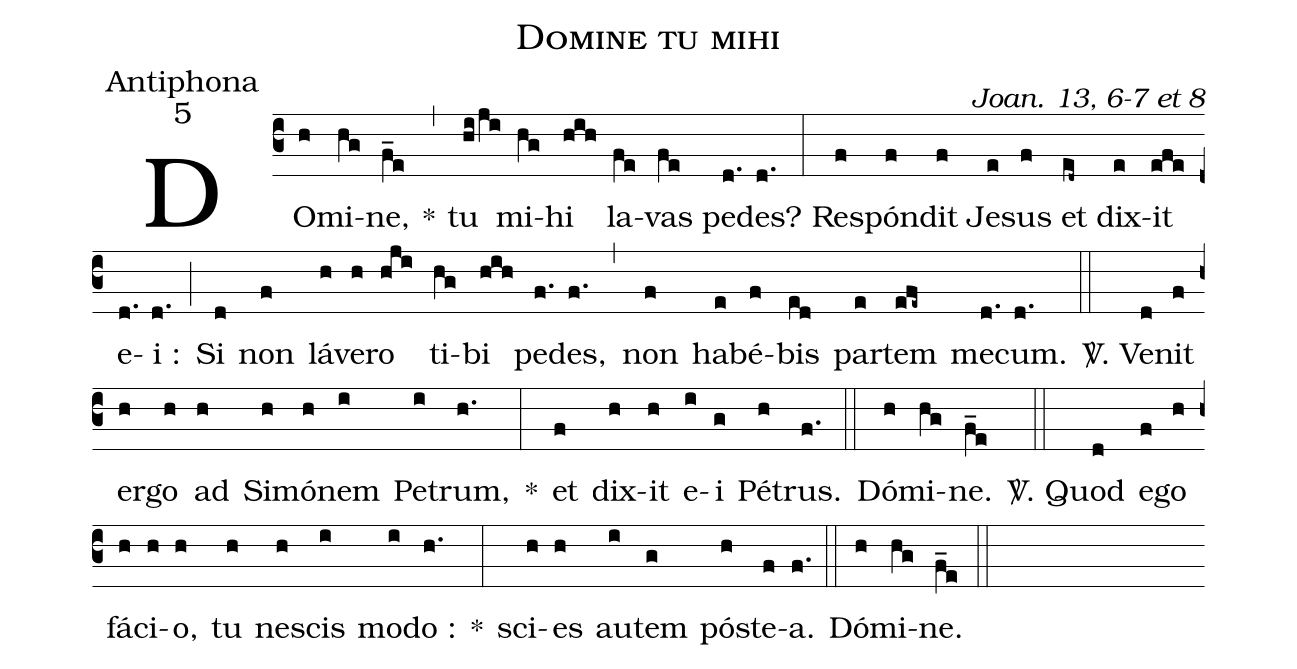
name:Domine tu mihi;
office-part:Antiphona;
mode:5;
commentary:Joan. 13, 6-7 et 8;
%%
(c3) DO(h)mi(hg)ne,(f_e) *(,) tu(hi/ji) mi(hg)hi(hih) la(fe)vas(fe) pe(d.)des?(d.) (:)
Re(f)spón(f)dit(f) Je(e)sus(f) et(ed~) dix(e)it(efe) e(d.)i~:(d.) (;)
Si(d) non(f) lá(h)ve(h)ro(hji) ti(hg)bi(hih) pe(f.)des,(f.) (,) non(f) ha(e)bé(f)bis(ed) par(e)tem(efe~) me(d.)cum.(d.) (::)
<sp>V/</sp>.~Ve(d)nit(f) er(h)go(h) ad(h) Si(h)mó(h)nem(i) Pe(i)trum,(h.) *(:) et(f) dix(h)it(h) e(i)i(g) Pé(h)trus.(f.) (::) Dó(h)mi(hg)ne.(f_e) (::)
<sp>V/</sp>.~Quod(d) e(f)go(h) fá(h)ci(h)o,(h) tu(h) ne(h)scis(i) mo(i)do~:(h.) *(:) sci(h)es(h) au(i)tem(g) pó(h)ste(f)a.(f.) (::)
Dó(h)mi(hg)ne.(f_e) (::)
